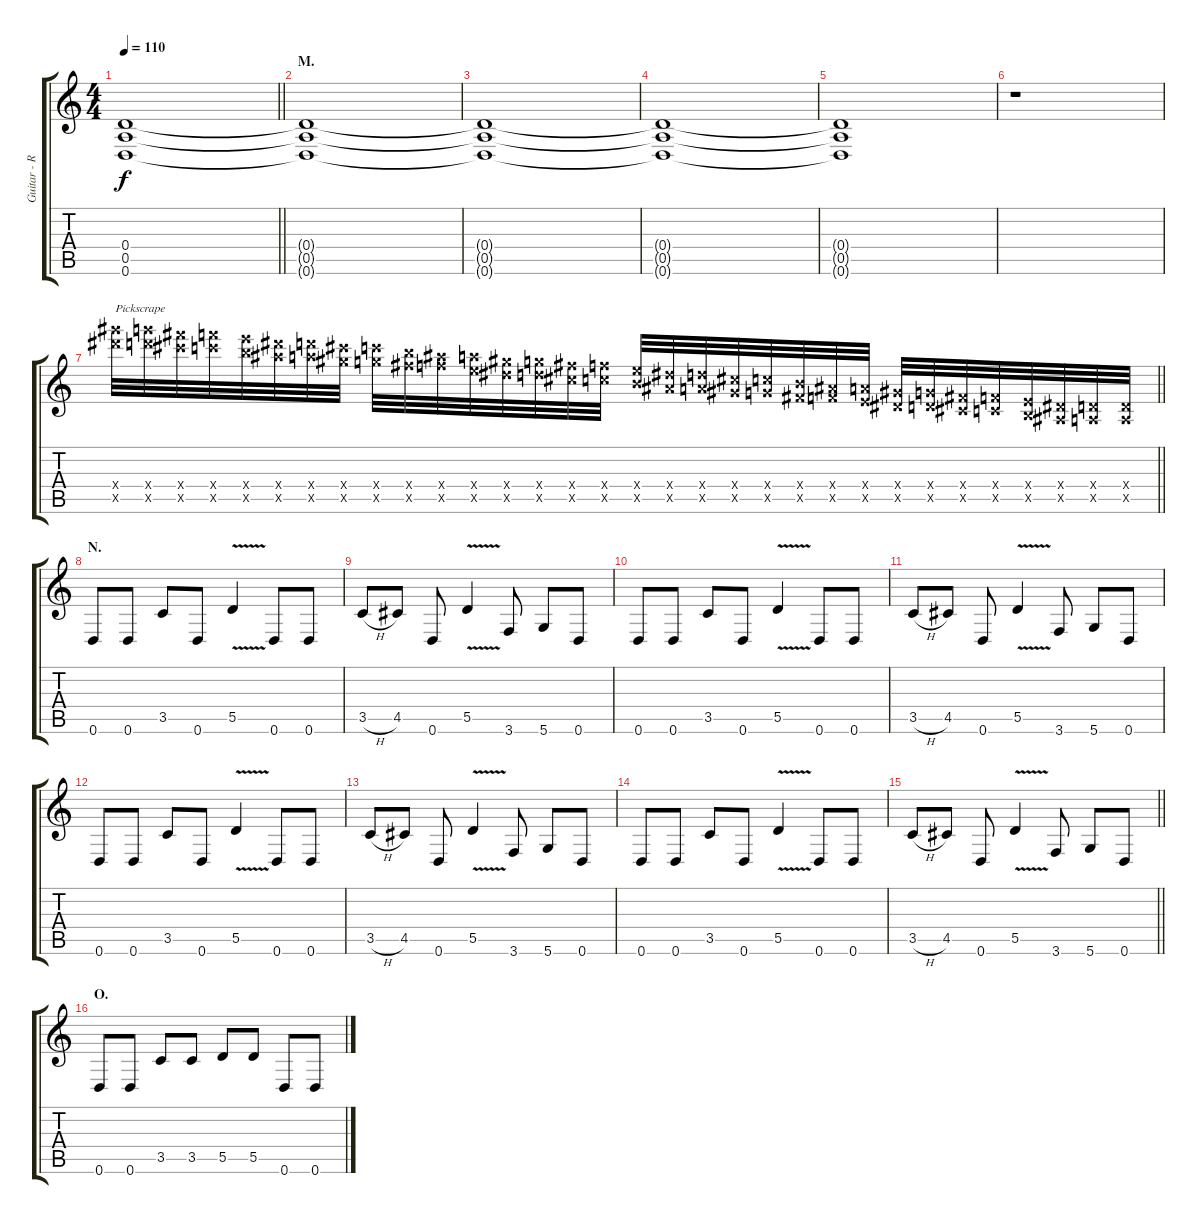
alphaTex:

\track ("Guitar - Right" "Guitar - R") {instrument distortionguitar}
\staff {score tabs}
\tuning (E4 B3 G3 D3 A2 D2) {hide}
\ts (4 4)
\tempo 110
\clef g2
\barLineRight lightlight
\ks c
(0.4{t} 0.5{t} 0.6{t}).1{dy f} |
\section ("" "M.")
(0.4{t} 0.5{t} 0.6{t}).1{volume 0} |
(0.4{t} 0.5{t} 0.6{t}).1 |
(0.4{t} 0.5{t} 0.6{t}).1 |
(0.4{t} 0.5{t} 0.6{t}).1 |
r.1 |
\barLineRight lightlight
(30.4{x} 30.5{x}).32{txt "Pickscrape" volume 16 balance 8 instrument guitarfretnoise} (29.4{x} 29.5{x}).32 (28.4{x} 28.5{x}).32 (27.4{x} 27.5{x}).32 (26.4{x} 26.5{x}).32 (25.4{x} 25.5{x}).32 (24.4{x} 24.5{x}).32 (23.4{x} 23.5{x}).32 (22.4{x} 22.5{x}).32 (21.4{x} 21.5{x}).32 (20.4{x} 20.5{x}).32 (19.4{x} 19.5{x}).32 (18.4{x} 18.5{x}).32 (17.4{x} 17.5{x}).32 (16.4{x} 16.5{x}).32 (15.4{x} 15.5{x}).32 (14.4{x} 14.5{x}).32 (13.4{x} 13.5{x}).32 (12.4{x} 12.5{x}).32 (11.4{x} 11.5{x}).32 (10.4{x} 10.5{x}).32 (9.4{x} 9.5{x}).32 (8.4{x} 8.5{x}).32 (7.4{x} 7.5{x}).32 (6.4{x} 6.5{x}).32 (5.4{x} 5.5{x}).32 (4.4{x} 4.5{x}).32 (3.4{x} 3.5{x}).32 (2.4{x} 2.5{x}).32 (1.4{x} 1.5{x}).32 (0.4{x} 0.5{x}).32 (0.4{x} 0.5{x}).32 |
\section ("" "N.")
0.6.8{volume 14 balance 16 instrument distortionguitar} 0.6.8 3.5.8 0.6.8 5.5{v}.4 0.6.8 0.6.8 |
3.5{h}.8 4.5.8 0.6.8 5.5{v}.4 3.6.8 5.6.8 0.6.8 |
0.6.8 0.6.8 3.5.8 0.6.8 5.5{v}.4 0.6.8 0.6.8 |
3.5{h}.8 4.5.8 0.6.8 5.5{v}.4 3.6.8 5.6.8 0.6.8 |
0.6.8 0.6.8 3.5.8 0.6.8 5.5{v}.4 0.6.8 0.6.8 |
3.5{h}.8 4.5.8 0.6.8 5.5{v}.4 3.6.8 5.6.8 0.6.8 |
0.6.8 0.6.8 3.5.8 0.6.8 5.5{v}.4 0.6.8 0.6.8 |
\barLineRight lightlight
3.5{h}.8 4.5.8 0.6.8 5.5{v}.4 3.6.8 5.6.8 0.6.8 |
\section ("" "O.")
0.6.8 0.6.8 3.5.8 3.5.8 5.5.8 5.5.8 0.6.8 0.6.8
